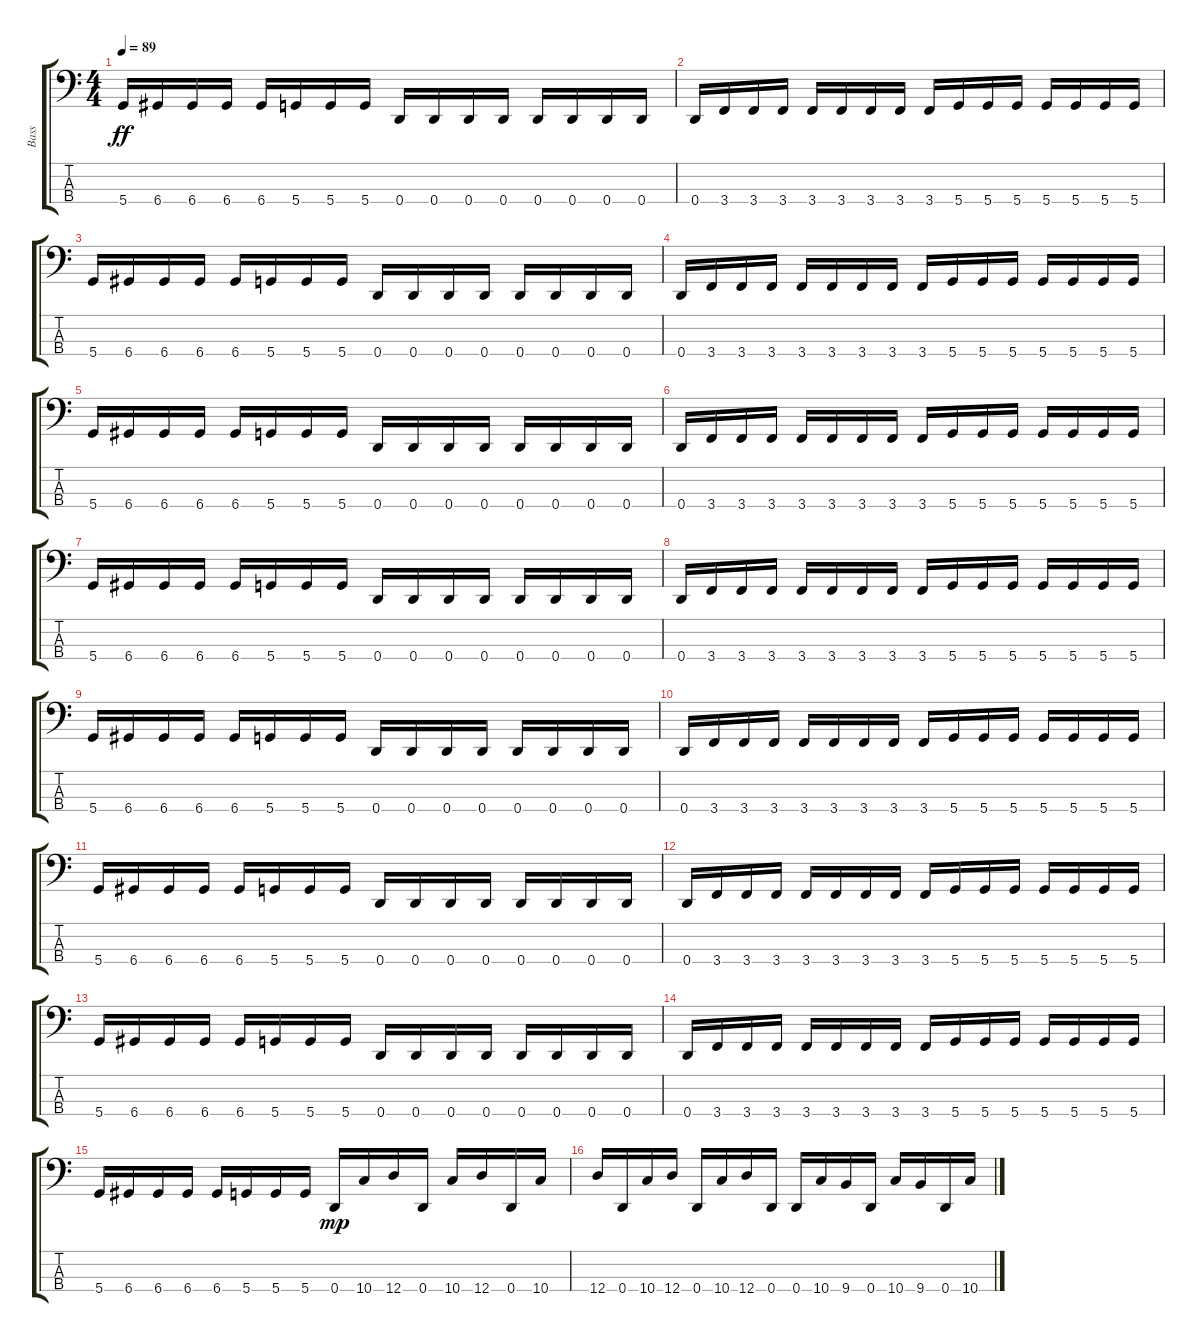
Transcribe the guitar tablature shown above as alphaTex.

\track ("Bass" "Bass") {instrument fretlessbass}
\staff {score tabs}
\tuning (G2 D2 A1 D1) {hide}
\ts (4 4)
\tempo 89
\clef f4
\ks c
5.4.16{dy ff} 6.4.16 6.4.16 6.4.16 6.4.16 5.4.16 5.4.16 5.4.16 0.4.16 0.4.16 0.4.16 0.4.16 0.4.16 0.4.16 0.4.16 0.4.16 |
0.4.16 3.4.16 3.4.16 3.4.16 3.4.16 3.4.16 3.4.16 3.4.16 3.4.16 5.4.16 5.4.16 5.4.16 5.4.16 5.4.16 5.4.16 5.4.16 |
5.4.16 6.4.16 6.4.16 6.4.16 6.4.16 5.4.16 5.4.16 5.4.16 0.4.16 0.4.16 0.4.16 0.4.16 0.4.16 0.4.16 0.4.16 0.4.16 |
0.4.16 3.4.16 3.4.16 3.4.16 3.4.16 3.4.16 3.4.16 3.4.16 3.4.16 5.4.16 5.4.16 5.4.16 5.4.16 5.4.16 5.4.16 5.4.16 |
5.4.16 6.4.16 6.4.16 6.4.16 6.4.16 5.4.16 5.4.16 5.4.16 0.4.16 0.4.16 0.4.16 0.4.16 0.4.16 0.4.16 0.4.16 0.4.16 |
0.4.16 3.4.16 3.4.16 3.4.16 3.4.16 3.4.16 3.4.16 3.4.16 3.4.16 5.4.16 5.4.16 5.4.16 5.4.16 5.4.16 5.4.16 5.4.16 |
5.4.16 6.4.16 6.4.16 6.4.16 6.4.16 5.4.16 5.4.16 5.4.16 0.4.16 0.4.16 0.4.16 0.4.16 0.4.16 0.4.16 0.4.16 0.4.16 |
0.4.16 3.4.16 3.4.16 3.4.16 3.4.16 3.4.16 3.4.16 3.4.16 3.4.16 5.4.16 5.4.16 5.4.16 5.4.16 5.4.16 5.4.16 5.4.16 |
5.4.16 6.4.16 6.4.16 6.4.16 6.4.16 5.4.16 5.4.16 5.4.16 0.4.16 0.4.16 0.4.16 0.4.16 0.4.16 0.4.16 0.4.16 0.4.16 |
0.4.16 3.4.16 3.4.16 3.4.16 3.4.16 3.4.16 3.4.16 3.4.16 3.4.16 5.4.16 5.4.16 5.4.16 5.4.16 5.4.16 5.4.16 5.4.16 |
5.4.16 6.4.16 6.4.16 6.4.16 6.4.16 5.4.16 5.4.16 5.4.16 0.4.16 0.4.16 0.4.16 0.4.16 0.4.16 0.4.16 0.4.16 0.4.16 |
0.4.16 3.4.16 3.4.16 3.4.16 3.4.16 3.4.16 3.4.16 3.4.16 3.4.16 5.4.16 5.4.16 5.4.16 5.4.16 5.4.16 5.4.16 5.4.16 |
5.4.16 6.4.16 6.4.16 6.4.16 6.4.16 5.4.16 5.4.16 5.4.16 0.4.16 0.4.16 0.4.16 0.4.16 0.4.16 0.4.16 0.4.16 0.4.16 |
0.4.16 3.4.16 3.4.16 3.4.16 3.4.16 3.4.16 3.4.16 3.4.16 3.4.16 5.4.16 5.4.16 5.4.16 5.4.16 5.4.16 5.4.16 5.4.16 |
5.4.16 6.4.16 6.4.16 6.4.16 6.4.16 5.4.16 5.4.16 5.4.16 0.4.16{dy mp} 10.4.16 12.4.16 0.4.16 10.4.16 12.4.16 0.4.16 10.4.16 |
12.4.16 0.4.16 10.4.16 12.4.16 0.4.16 10.4.16 12.4.16 0.4.16 0.4.16 10.4.16 9.4.16 0.4.16 10.4.16 9.4.16 0.4.16 10.4.16
